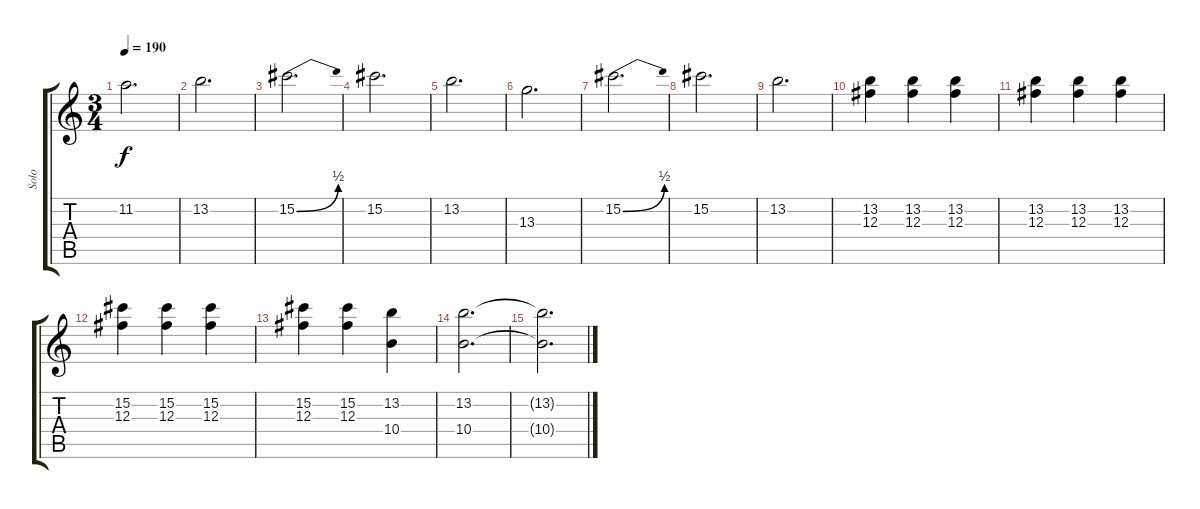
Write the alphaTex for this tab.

\track ("Solo" "Solo") {instrument distortionguitar}
\staff {score tabs}
\tuning (Eb4 Bb3 Gb3 Db3 Ab2 Eb2) {hide}
\ts (3 4)
\tempo 190
\clef g2
\ks c
11.2{t}.2{d dy f} |
13.2.2{d} |
15.2{be (bend 0 0 60 2)}.2{d} |
15.2.2{d} |
13.2.2{d} |
13.3.2{d} |
15.2{be (bend 0 0 60 2)}.2{d} |
15.2.2{d} |
13.2.2{d} |
(13.2 12.3).4 (13.2 12.3).4 (13.2 12.3).4 |
(13.2 12.3).4 (13.2 12.3).4 (13.2 12.3).4 |
(15.2 12.3).4 (15.2 12.3).4 (15.2 12.3).4 |
(15.2 12.3).4 (15.2 12.3).4 (13.2 10.4).4 |
(13.2 10.4).2{d} |
(13.2{t} 10.4{t}).2{d}
